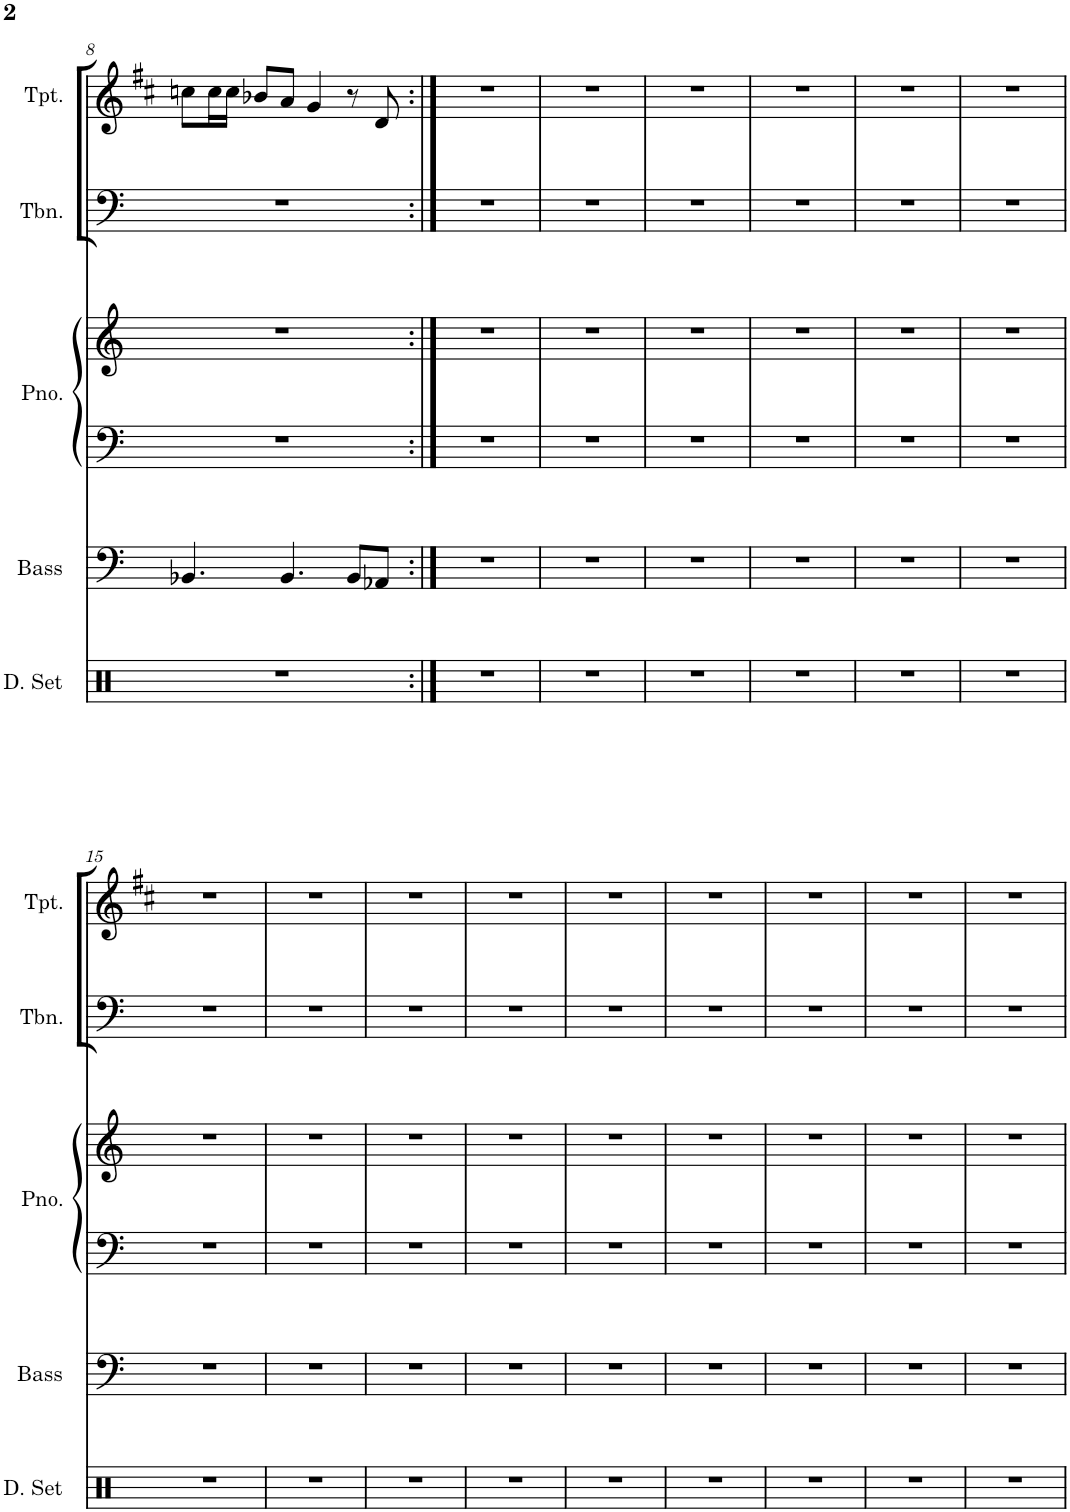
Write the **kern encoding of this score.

**kern	**kern	**kern	**kern	**kern	**kern
*part5	*part4	*part3	*part3	*part2	*part1
*staff6	*staff5	*staff4	*staff3	*staff2	*staff1
*I"Drumset	*I"Acoustic Bass	*I"Piano	*	*I"Trombone	*I"Trumpet
*I'D. Set	*I'Bass	*I'Pno.	*	*I'Tbn.	*I'Tpt.
!!LO:PB:g=z
*clefX	*clefF4	*clefF4	*clefG2	*clefF4	*clefG2
*	*Trd7c12	*	*	*	*Trd1c2
*k[]	*k[]	*k[]	*k[]	*k[]	*k[f#c#]
*M4/4	*M4/4	*M4/4	*M4/4	*M4/4	*M4/4
=8	=8	=8	=8	=8	=8
1r	4.BB-X/	1r	1r	1r	8ccn\L
.	.	.	.	.	16cc\L
.	.	.	.	.	16cc\JJ
.	.	.	.	.	8b-X/L
.	4.BB-/	.	.	.	8a/J
.	.	.	.	.	4g/
.	8BB-/L	.	.	.	8r
.	8AA-X/J	.	.	.	8d/
=9:|!	=9:|!	=9:|!	=9:|!	=9:|!	=9:|!
1r	1r	1r	1r	1r	1r
=10	=10	=10	=10	=10	=10
1r	1r	1r	1r	1r	1r
=11	=11	=11	=11	=11	=11
1r	1r	1r	1r	1r	1r
=12	=12	=12	=12	=12	=12
1r	1r	1r	1r	1r	1r
=13	=13	=13	=13	=13	=13
1r	1r	1r	1r	1r	1r
=14	=14	=14	=14	=14	=14
1r	1r	1r	1r	1r	1r
!!LO:LB:g=z
=15	=15	=15	=15	=15	=15
1r	1r	1r	1r	1r	1r
=16	=16	=16	=16	=16	=16
1r	1r	1r	1r	1r	1r
=17	=17	=17	=17	=17	=17
1r	1r	1r	1r	1r	1r
=18	=18	=18	=18	=18	=18
1r	1r	1r	1r	1r	1r
=19	=19	=19	=19	=19	=19
1r	1r	1r	1r	1r	1r
=20	=20	=20	=20	=20	=20
1r	1r	1r	1r	1r	1r
=21	=21	=21	=21	=21	=21
1r	1r	1r	1r	1r	1r
=22	=22	=22	=22	=22	=22
1r	1r	1r	1r	1r	1r
=23	=23	=23	=23	=23	=23
1r	1r	1r	1r	1r	1r
=	=	=	=	=	=
*-	*-	*-	*-	*-	*-
